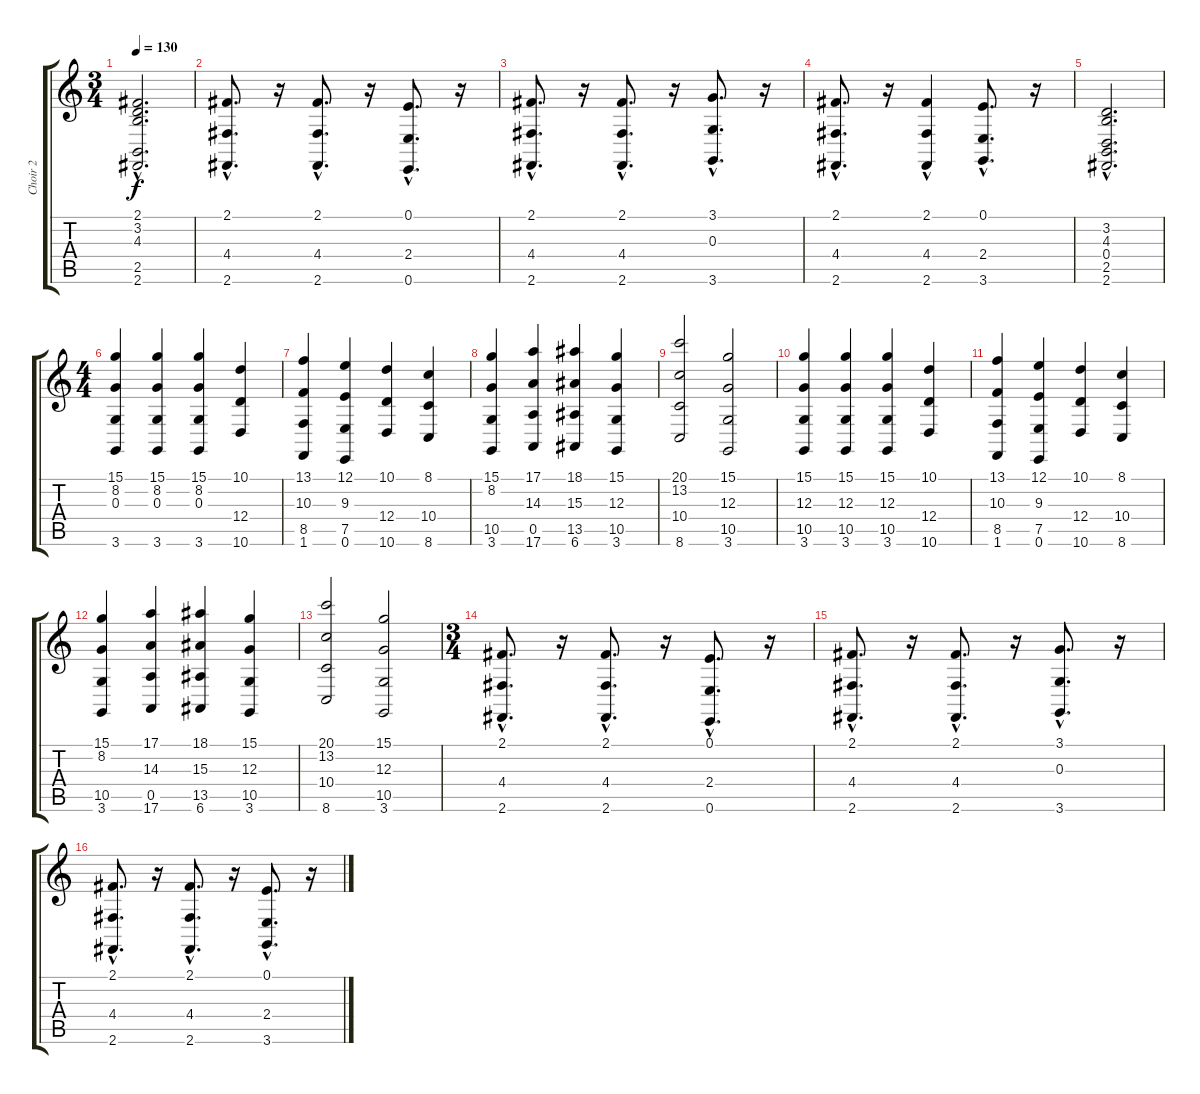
\track ("Choir 2" "Choir 2") {instrument choiraahs}
\staff {score tabs}
\tuning (E4 B3 G3 D3 A2 E2) {hide}
\ts (3 4)
\tempo 130
\clef g2
\ks c
(2.1{hac} 3.2{hac} 4.3{hac} 2.5{hac} 2.6{hac}).2{d dy f} |
(2.1 4.4{hac} 2.6{hac}).8{d} r.16 (2.1 4.4{hac} 2.6{hac}).8{d} r.16 (0.1 2.4{hac} 0.6{hac}).8{d} r.16 |
(2.1 4.4{hac} 2.6{hac}).8{d} r.16 (2.1 4.4{hac} 2.6{hac}).8{d} r.16 (3.1 0.3{hac} 3.6{hac}).8{d} r.16 |
(2.1 4.4{hac} 2.6{hac}).8{d} r.16 (2.1 4.4 2.6{hac}).4 (0.1 2.4{hac} 3.6{hac}).8{d} r.16 |
(3.2{hac} 4.3{hac} 0.4{hac} 2.5 2.6{hac}).2{d} |
\ts (4 4)
(15.1 8.2 0.3 3.6).4 (15.1 8.2 0.3 3.6).4 (15.1 8.2 0.3 3.6).4 (10.1 12.4 10.6).4 |
(13.1 10.3 8.5 1.6).4 (12.1 9.3 7.5 0.6).4 (10.1 12.4 10.6).4 (8.1 10.4 8.6).4 |
(15.1 8.2 10.5 3.6).4 (17.1 14.3 0.5 17.6).4 (18.1 15.3 13.5 6.6).4 (15.1 12.3 10.5 3.6).4 |
(20.1 13.2 10.4 8.6).2 (15.1 12.3 10.5 3.6).2 |
(15.1 12.3 10.5 3.6).4 (15.1 12.3 10.5 3.6).4 (15.1 12.3 10.5 3.6).4 (10.1 12.4 10.6).4 |
(13.1 10.3 8.5 1.6).4 (12.1 9.3 7.5 0.6).4 (10.1 12.4 10.6).4 (8.1 10.4 8.6).4 |
(15.1 8.2 10.5 3.6).4 (17.1 14.3 0.5 17.6).4 (18.1 15.3 13.5 6.6).4 (15.1 12.3 10.5 3.6).4 |
(20.1 13.2 10.4 8.6).2 (15.1 12.3 10.5 3.6).2 |
\ts (3 4)
(2.1 4.4{hac} 2.6{hac}).8{d} r.16 (2.1 4.4{hac} 2.6{hac}).8{d} r.16 (0.1 2.4{hac} 0.6{hac}).8{d} r.16 |
(2.1 4.4{hac} 2.6{hac}).8{d} r.16 (2.1 4.4{hac} 2.6{hac}).8{d} r.16 (3.1 0.3{hac} 3.6{hac}).8{d} r.16 |
(2.1 4.4{hac} 2.6{hac}).8{d} r.16 (2.1 4.4{hac} 2.6{hac}).8{d} r.16 (0.1 2.4{hac} 3.6{hac}).8{d} r.16
